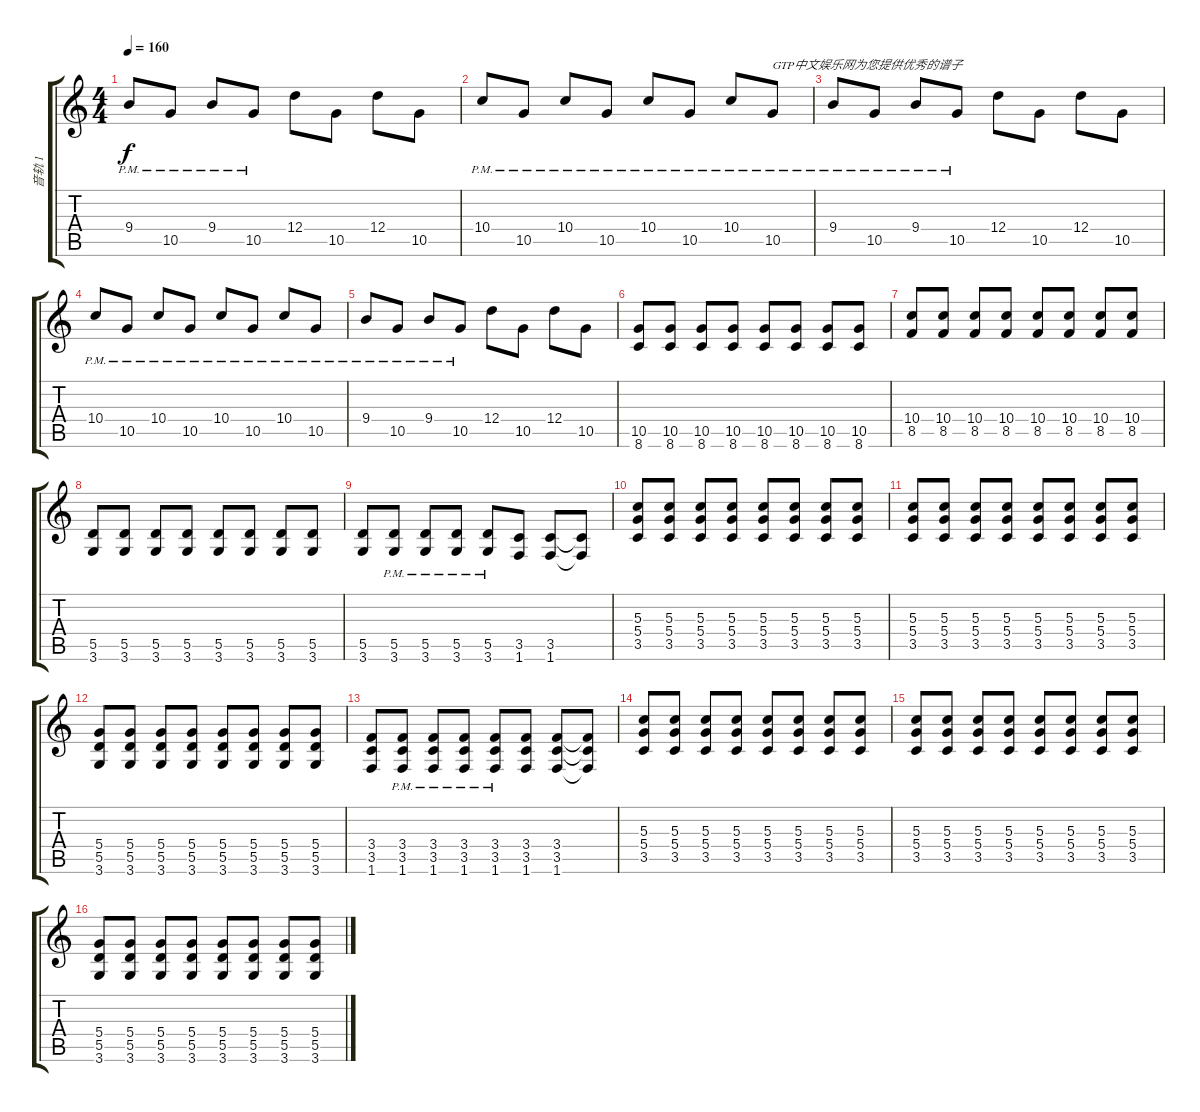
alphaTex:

\track ("音轨 1" "音轨 1") {instrument overdrivenguitar}
\staff {score tabs}
\tuning (E4 B3 G3 D3 A2 E2) {hide}
\ts (4 4)
\tempo 160
\clef g2
\ks c
9.4{pm}.8{dy f} 10.5{pm}.8 9.4{pm}.8 10.5{pm}.8 12.4.8 10.5.8 12.4.8 10.5.8 |
10.4{pm}.8 10.5{pm}.8 10.4{pm}.8 10.5{pm}.8 10.4{pm}.8 10.5{pm}.8 10.4{pm}.8 10.5{pm}.8{txt "GTP中文娱乐网为您提供优秀的谱子"} |
9.4{pm}.8 10.5{pm}.8 9.4{pm}.8 10.5{pm}.8 12.4.8 10.5.8 12.4.8 10.5.8 |
10.4{pm}.8 10.5{pm}.8 10.4{pm}.8 10.5{pm}.8 10.4{pm}.8 10.5{pm}.8 10.4{pm}.8 10.5{pm}.8 |
9.4{pm}.8 10.5{pm}.8 9.4{pm}.8 10.5{pm}.8 12.4.8 10.5.8 12.4.8 10.5.8 |
(10.5 8.6).8 (10.5 8.6).8 (10.5 8.6).8 (10.5 8.6).8 (10.5 8.6).8 (10.5 8.6).8 (10.5 8.6).8 (10.5 8.6).8 |
(10.4 8.5).8 (10.4 8.5).8 (10.4 8.5).8 (10.4 8.5).8 (10.4 8.5).8 (10.4 8.5).8 (10.4 8.5).8 (10.4 8.5).8 |
(5.5 3.6).8 (5.5 3.6).8 (5.5 3.6).8 (5.5 3.6).8 (5.5 3.6).8 (5.5 3.6).8 (5.5 3.6).8 (5.5 3.6).8 |
(5.5 3.6).8 (5.5{pm} 3.6{pm}).8 (5.5{pm} 3.6{pm}).8 (5.5{pm} 3.6{pm}).8 (5.5{pm} 3.6{pm}).8 (3.5 1.6).8 (3.5 1.6).8 (3.5{t} 1.6{t}).8 |
(5.3 5.4 3.5).8 (5.3 5.4 3.5).8 (5.3 5.4 3.5).8 (5.3 5.4 3.5).8 (5.3 5.4 3.5).8 (5.3 5.4 3.5).8 (5.3 5.4 3.5).8 (5.3 5.4 3.5).8 |
(5.3 5.4 3.5).8 (5.3 5.4 3.5).8 (5.3 5.4 3.5).8 (5.3 5.4 3.5).8 (5.3 5.4 3.5).8 (5.3 5.4 3.5).8 (5.3 5.4 3.5).8 (5.3 5.4 3.5).8 |
(5.4 5.5 3.6).8 (5.4 5.5 3.6).8 (5.4 5.5 3.6).8 (5.4 5.5 3.6).8 (5.4 5.5 3.6).8 (5.4 5.5 3.6).8 (5.4 5.5 3.6).8 (5.4 5.5 3.6).8 |
(3.4 3.5 1.6).8 (3.4{pm} 3.5{pm} 1.6{pm}).8 (3.4{pm} 3.5{pm} 1.6{pm}).8 (3.4{pm} 3.5{pm} 1.6{pm}).8 (3.4{pm} 3.5{pm} 1.6{pm}).8 (3.4 3.5 1.6).8 (3.4 3.5 1.6).8 (3.4{t} 3.5{t} 1.6{t}).8 |
(5.3 5.4 3.5).8 (5.3 5.4 3.5).8 (5.3 5.4 3.5).8 (5.3 5.4 3.5).8 (5.3 5.4 3.5).8 (5.3 5.4 3.5).8 (5.3 5.4 3.5).8 (5.3 5.4 3.5).8 |
(5.3 5.4 3.5).8 (5.3 5.4 3.5).8 (5.3 5.4 3.5).8 (5.3 5.4 3.5).8 (5.3 5.4 3.5).8 (5.3 5.4 3.5).8 (5.3 5.4 3.5).8 (5.3 5.4 3.5).8 |
(5.4 5.5 3.6).8 (5.4 5.5 3.6).8 (5.4 5.5 3.6).8 (5.4 5.5 3.6).8 (5.4 5.5 3.6).8 (5.4 5.5 3.6).8 (5.4 5.5 3.6).8 (5.4 5.5 3.6).8
